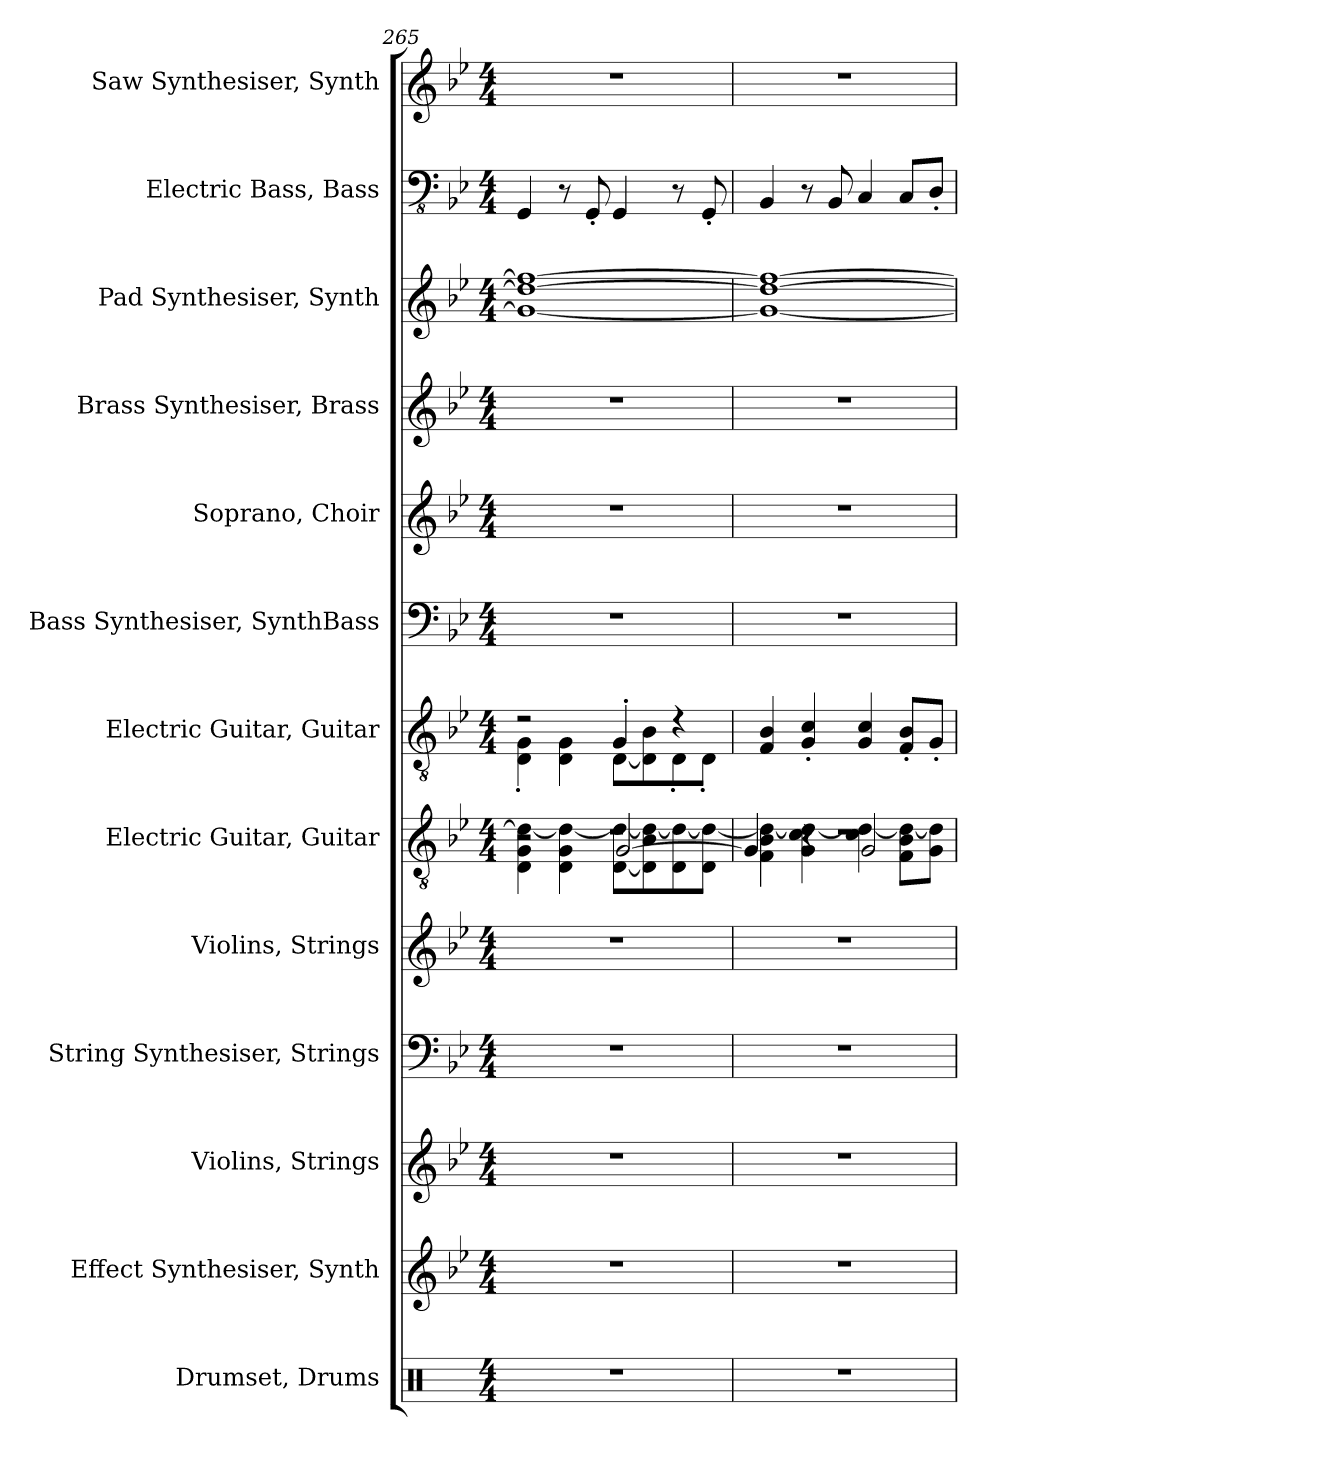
**kern	**kern	**kern	**kern	**kern	**kern	**kern	**kern	**kern	**kern	**kern	**kern	**kern
*part13	*part12	*part11	*part10	*part9	*part8	*part7	*part6	*part5	*part4	*part3	*part2	*part1
*staff13	*staff12	*staff11	*staff10	*staff9	*staff8	*staff7	*staff6	*staff5	*staff4	*staff3	*staff2	*staff1
*I"Drumset, Drums	*I"Effect Synthesiser, Synth	*I"Violins, Strings	*I"String Synthesiser, Strings	*I"Violins, Strings	*I"Electric Guitar, Guitar	*I"Electric Guitar, Guitar	*I"Bass Synthesiser, SynthBass	*I"Soprano, Choir	*I"Brass Synthesiser, Brass	*I"Pad Synthesiser, Synth	*I"Electric Bass, Bass	*I"Saw Synthesiser, Synth
*I'Drs.	*I'Synth.	*I'Vlns.	*I'Synth.	*I'Vlns.	*I'El. Guit.	*I'El. Guit.	*I'Synth.	*I'S.	*I'Synth.	*I'Synth.	*I'El. B.	*I'Synth.
*clefX	*clefG2	*clefG2	*clefF4	*clefG2	*clefGv2	*clefGv2	*clefF4	*clefG2	*clefG2	*clefG2	*clefFv4	*clefG2
*k[]	*k[b-e-]	*k[b-e-]	*k[b-e-]	*k[b-e-]	*k[b-e-]	*k[b-e-]	*k[b-e-]	*k[b-e-]	*k[b-e-]	*k[b-e-]	*k[b-e-]	*k[b-e-]
*M4/4	*M4/4	*M4/4	*M4/4	*M4/4	*M4/4	*M4/4	*M4/4	*M4/4	*M4/4	*M4/4	*M4/4	*M4/4
=265	=265	=265	=265	=265	=265	=265	=265	=265	=265	=265	=265	=265
*	*	*	*	*	*^	*^	*	*	*	*	*	*
*	*	*	*	*	*	*^	*	*	*	*	*	*	*	*
1r	1r	1r	1r	1r	1r	4D\ 4G\ 4d\_	2r	2r	4D\' 4G\'	1r	1r	1r	1g_ 1dd_ 1ff_	4GGG/	1r
.	.	.	.	.	.	4D\ 4G\ 4d\_	.	.	4D\ 4G\	.	.	.	.	8r	.
.	.	.	.	.	.	.	.	.	.	.	.	.	.	8GGG'/	.
.	.	.	.	.	.	[8D\ 8d\_L	[2G/	4G'/	[8D\L	.	.	.	.	4GGG/	.
.	.	.	.	.	.	8D\] 8B-\ 8d\_	.	.	8D\] 8B-\	.	.	.	.	.	.
.	.	.	.	.	.	8D\ 8d\_	.	4r	8D'\	.	.	.	.	8r	.
.	.	.	.	.	.	8D\ 8d\_J	.	.	8D'\J	.	.	.	.	8GGG'/	.
*	*	*	*	*	*	*	*	*v	*v	*	*	*	*	*	*
=266	=266	=266	=266	=266	=266	=266	=266	=266	=266	=266	=266	=266	=266	=266
1r	1r	1r	1r	1r	1r	4F\ 4B-\ 4d\_	4G/]	4F/ 4B-/	1r	1r	1r	1g_ 1dd_ 1ff_	4BBB-/	1r
.	.	.	.	.	.	4G\ 4c\ 4d\_	4r	4G/' 4c/'	.	.	.	.	8r	.
.	.	.	.	.	.	.	.	.	.	.	.	.	8BBB-/	.
.	.	.	.	.	.	4c\ 4d\_	2G/	4G/ 4c/	.	.	.	.	4CC/	.
.	.	.	.	.	.	8F\ 8B-\ 8d\_L	.	8F/' 8B-/'L	.	.	.	.	8CC/L	.
.	.	.	.	.	.	8G\ 8d\]J	.	8G'/J	.	.	.	.	8DD'/J	.
*	*	*	*	*	*v	*v	*v	*	*	*	*	*	*	*
=	=	=	=	=	=	=	=	=	=	=	=	=
*-	*-	*-	*-	*-	*-	*-	*-	*-	*-	*-	*-	*-
